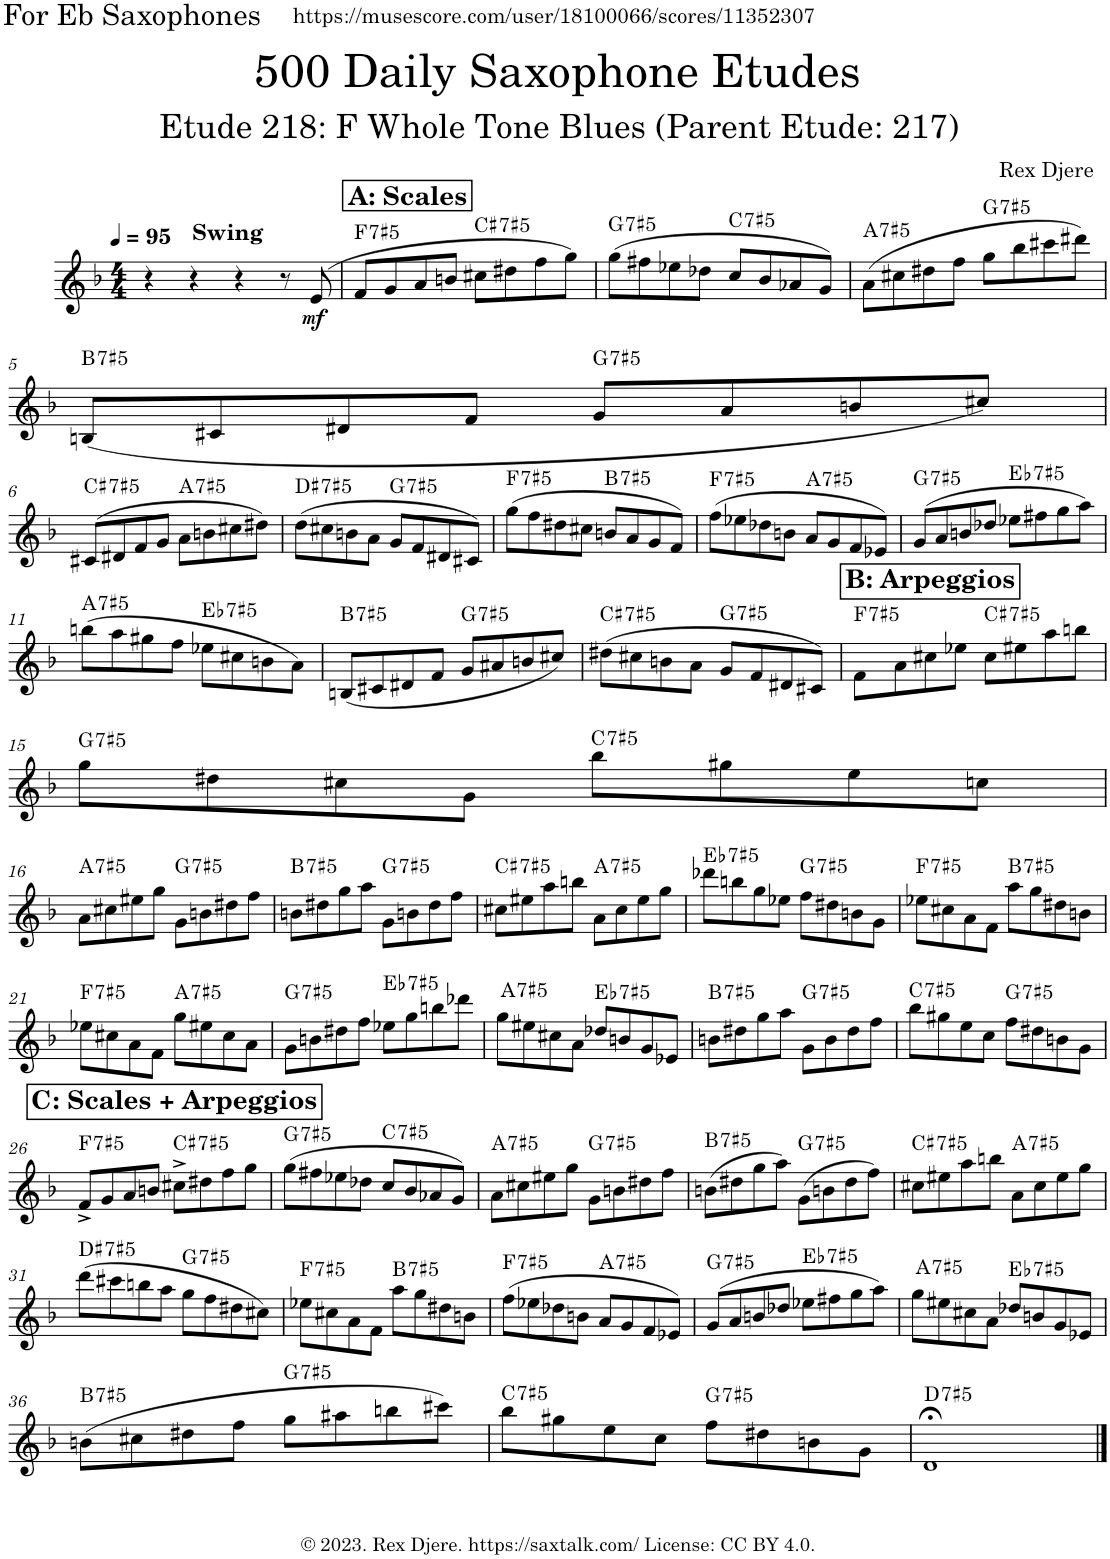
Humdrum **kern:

**kern	**dynam	**harte
*part1	*part1	*part1
*staff1	*staff1	*
*I"Alto Saxophone	*	*
*I'A. Sax.	*	*
*clefG2	*	*
*Trd5c9	*	*
*k[b-]	*	*
*M4/4	*	*
*MM95	*	*
=1	=1	=1
!LO:TX:a:B:t=Swing	!	!
4r	.	.
4r	.	.
4r	.	.
8r	.	.
!	!LO:DY:b	!
(8e/	mf	.
!!LO:REH:place=s1:a:B:cj:fs=14:t=A&colon; Scales
=2	=2	=2
!	!	!LO:H:kt=7
8f/L	.	F:(3,#5,b7)
8g/	.	.
8a/	.	.
8bn/J	.	.
!	!	!LO:H:kt=7
8cc#X\L	.	C#:(3,#5,b7)
8dd#X\	.	.
8ff\	.	.
8gg\J)	.	.
=3	=3	=3
!	!	!LO:H:kt=7
(8gg\L	.	G:(3,#5,b7)
8ff#X\	.	.
8ee-X\	.	.
8dd-X\J	.	.
!	!	!LO:H:kt=7
8cc/L	.	C:(3,#5,b7)
8b-/	.	.
8a-X/	.	.
8g/J)	.	.
=4	=4	=4
!	!	!LO:H:kt=7
(8a\L	.	A:(3,#5,b7)
8cc#X\	.	.
8dd#X\	.	.
8ff\J	.	.
!	!	!LO:H:kt=7
8gg\L	.	G:(3,#5,b7)
8bb-\	.	.
8ccc#X\	.	.
8ddd#X\J)	.	.
!!LO:LB:g=z
=5	=5	=5
!	!	!LO:H:kt=7
(8Bn/L	.	B:(3,#5,b7)
8c#X/	.	.
8d#X/	.	.
8f/J	.	.
!	!	!LO:H:kt=7
8g/L	.	G:(3,#5,b7)
8a/	.	.
8bn/	.	.
8cc#X/J)	.	.
!!LO:LB:g=z
=6	=6	=6
!	!	!LO:H:kt=7
(8c#X/L	.	C#:(3,#5,b7)
8d#X/	.	.
8f/	.	.
8g/J	.	.
!	!	!LO:H:kt=7
8a\L	.	A:(3,#5,b7)
8bn\	.	.
8cc#X\	.	.
8dd#X\J)	.	.
=7	=7	=7
!	!	!LO:H:kt=7
(8dd\L	.	D#:(3,#5,b7)
8cc#X\	.	.
8bn\	.	.
8a\J	.	.
!	!	!LO:H:kt=7
8g/L	.	G:(3,#5,b7)
8f/	.	.
8d#X/	.	.
8c#X/J)	.	.
=8	=8	=8
!	!	!LO:H:kt=7
(8gg\L	.	F:(3,#5,b7)
8ff\	.	.
8dd#X\	.	.
8cc#X\J	.	.
!	!	!LO:H:kt=7
8bn/L	.	B:(3,#5,b7)
8a/	.	.
8g/	.	.
8f/J)	.	.
=9	=9	=9
!	!	!LO:H:kt=7
(8ff\L	.	F:(3,#5,b7)
8ee-X\	.	.
8dd-X\	.	.
8bn\J	.	.
!	!	!LO:H:kt=7
8a/L	.	A:(3,#5,b7)
8g/	.	.
8f/	.	.
8e-X/J)	.	.
=10	=10	=10
!	!	!LO:H:kt=7
(8g/L	.	G:(3,#5,b7)
8a/	.	.
8bn/	.	.
8dd-X/J	.	.
!	!	!LO:H:kt=7
8ee-X\L	.	Eb:(3,#5,b7)
8ff#X\	.	.
8gg\	.	.
8aa\J)	.	.
!!LO:LB:g=z
=11	=11	=11
!	!	!LO:H:kt=7
(8bbn\L	.	A:(3,#5,b7)
8aa\	.	.
8gg#X\	.	.
8ff\J	.	.
!	!	!LO:H:kt=7
8ee-X\L	.	Eb:(3,#5,b7)
8cc#X\	.	.
8bn\	.	.
8a\J)	.	.
=12	=12	=12
!	!	!LO:H:kt=7
(8Bn/L	.	B:(3,#5,b7)
8c#X/	.	.
8d#X/	.	.
8f/J	.	.
!	!	!LO:H:kt=7
8g/L	.	G:(3,#5,b7)
8a#X/	.	.
8bn/	.	.
8cc#X/J)	.	.
=13	=13	=13
!	!	!LO:H:kt=7
(8dd#X\L	.	C#:(3,#5,b7)
8cc#X\	.	.
8bn\	.	.
8a\J	.	.
!	!	!LO:H:kt=7
8g/L	.	G:(3,#5,b7)
8f/	.	.
8d#X/	.	.
8c#X/J)	.	.
!!LO:REH:place=s1:a:B:cj:fs=14:t=B&colon; Arpeggios
=14	=14	=14
!	!	!LO:H:kt=7
8f\L	.	F:(3,#5,b7)
8a\	.	.
8cc#X\	.	.
8ee-X\J	.	.
!	!	!LO:H:kt=7
8cc#\L	.	C#:(3,#5,b7)
8ee#X\	.	.
8aa\	.	.
8bbn\J	.	.
!!LO:LB:g=z
=15	=15	=15
!	!	!LO:H:kt=7
8gg\L	.	G:(3,#5,b7)
8dd#X\	.	.
8cc#X\	.	.
8g\J	.	.
!	!	!LO:H:kt=7
8bb-\L	.	C:(3,#5,b7)
8gg#X\	.	.
8ee\	.	.
8ccn\J	.	.
!!LO:LB:g=z
=16	=16	=16
!	!	!LO:H:kt=7
8a\L	.	A:(3,#5,b7)
8cc#X\	.	.
8ee#X\	.	.
8gg\J	.	.
!	!	!LO:H:kt=7
8g\L	.	G:(3,#5,b7)
8bn\	.	.
8dd#X\	.	.
8ff\J	.	.
=17	=17	=17
!	!	!LO:H:kt=7
8bn\L	.	B:(3,#5,b7)
8dd#X\	.	.
8gg\	.	.
8aa\J	.	.
!	!	!LO:H:kt=7
8g\L	.	G:(3,#5,b7)
8bn\	.	.
8dd#\	.	.
8ff\J	.	.
=18	=18	=18
!	!	!LO:H:kt=7
8cc#X\L	.	C#:(3,#5,b7)
8ee#X\	.	.
8aa\	.	.
8bbn\J	.	.
!	!	!LO:H:kt=7
8a\L	.	A:(3,#5,b7)
8cc#\	.	.
8ee#\	.	.
8gg\J	.	.
=19	=19	=19
!	!	!LO:H:kt=7
8ddd-X\L	.	Eb:(3,#5,b7)
8bbn\	.	.
8gg\	.	.
8ee-X\J	.	.
!	!	!LO:H:kt=7
8ff\L	.	G:(3,#5,b7)
8dd#X\	.	.
8bn\	.	.
8g\J	.	.
=20	=20	=20
!	!	!LO:H:kt=7
8ee-X\L	.	F:(3,#5,b7)
8cc#X\	.	.
8a\	.	.
8f\J	.	.
!	!	!LO:H:kt=7
8aa\L	.	B:(3,#5,b7)
8gg\	.	.
8dd#X\	.	.
8bn\J	.	.
!!LO:LB:g=z
=21	=21	=21
!	!	!LO:H:kt=7
8ee-X\L	.	F:(3,#5,b7)
8cc#X\	.	.
8a\	.	.
8f\J	.	.
!	!	!LO:H:kt=7
8gg\L	.	A:(3,#5,b7)
8ee#X\	.	.
8cc#\	.	.
8a\J	.	.
=22	=22	=22
!	!	!LO:H:kt=7
8g\L	.	G:(3,#5,b7)
8bn\	.	.
8dd#X\	.	.
8ff\J	.	.
!	!	!LO:H:kt=7
8ee-X\L	.	Eb:(3,#5,b7)
8gg\	.	.
8bbn\	.	.
8ddd-X\J	.	.
=23	=23	=23
!	!	!LO:H:kt=7
8gg\L	.	A:(3,#5,b7)
8ee#X\	.	.
8cc#X\	.	.
8a\J	.	.
!	!	!LO:H:kt=7
8dd-X/L	.	Eb:(3,#5,b7)
8bn/	.	.
8g/	.	.
8e-X/J	.	.
=24	=24	=24
!	!	!LO:H:kt=7
8bn\L	.	B:(3,#5,b7)
8dd#X\	.	.
8gg\	.	.
8aa\J	.	.
!	!	!LO:H:kt=7
8g\L	.	G:(3,#5,b7)
8b\	.	.
8dd#\	.	.
8ff\J	.	.
=25	=25	=25
!	!	!LO:H:kt=7
8bb-\L	.	C:(3,#5,b7)
8gg#X\	.	.
8ee\	.	.
8cc\J	.	.
!	!	!LO:H:kt=7
8ff\L	.	G:(3,#5,b7)
8dd#X\	.	.
8bn\	.	.
8g\J	.	.
!!LO:LB:g=z
!!LO:REH:place=s1:a:B:cj:fs=14:t=C&colon; Scales + Arpeggios
=26	=26	=26
!	!	!LO:H:kt=7
8f^/L	.	F:(3,#5,b7)
8g/	.	.
8a/	.	.
8bn/J	.	.
!	!	!LO:H:kt=7
8cc#X^\L	.	C#:(3,#5,b7)
8dd#X\	.	.
8ff\	.	.
8gg\J	.	.
=27	=27	=27
!	!	!LO:H:kt=7
(8gg\L	.	G:(3,#5,b7)
8ff#X\	.	.
8ee-X\	.	.
8dd-X\J	.	.
!	!	!LO:H:kt=7
8cc/L	.	C:(3,#5,b7)
8b-/	.	.
8a-X/	.	.
8g/J)	.	.
=28	=28	=28
!	!	!LO:H:kt=7
8a\L	.	A:(3,#5,b7)
8cc#X\	.	.
8ee#X\	.	.
8gg\J	.	.
!	!	!LO:H:kt=7
8g\L	.	G:(3,#5,b7)
8bn\	.	.
8dd#X\	.	.
8ff\J	.	.
=29	=29	=29
!	!	!LO:H:kt=7
(8bn\L	.	B:(3,#5,b7)
8dd#X\	.	.
8gg\	.	.
8aa\J)	.	.
!	!	!LO:H:kt=7
(8g\L	.	G:(3,#5,b7)
8bn\	.	.
8dd#\	.	.
8ff\J)	.	.
=30	=30	=30
!	!	!LO:H:kt=7
8cc#X\L	.	C#:(3,#5,b7)
8ee#X\	.	.
8aa\	.	.
8bbn\J	.	.
!	!	!LO:H:kt=7
8a\L	.	A:(3,#5,b7)
8cc#\	.	.
8ee#\	.	.
8gg\J	.	.
!!LO:LB:g=z
=31	=31	=31
!	!	!LO:H:kt=7
(8ddd\L	.	D#:(3,#5,b7)
8ccc#X\	.	.
8bbn\	.	.
8aa\J	.	.
!	!	!LO:H:kt=7
8gg\L	.	G:(3,#5,b7)
8ff\	.	.
8dd#X\	.	.
8cc#X\J)	.	.
=32	=32	=32
!	!	!LO:H:kt=7
8ee-X\L	.	F:(3,#5,b7)
8cc#X\	.	.
8a\	.	.
8f\J	.	.
!	!	!LO:H:kt=7
8aa\L	.	B:(3,#5,b7)
8gg\	.	.
8dd#X\	.	.
8bn\J	.	.
=33	=33	=33
!	!	!LO:H:kt=7
(8ff\L	.	F:(3,#5,b7)
8ee-X\	.	.
8dd-X\	.	.
8bn\J	.	.
!	!	!LO:H:kt=7
8a/L	.	A:(3,#5,b7)
8g/	.	.
8f/	.	.
8e-X/J)	.	.
=34	=34	=34
!	!	!LO:H:kt=7
(8g/L	.	G:(3,#5,b7)
8a/	.	.
8bn/	.	.
8dd-X/J	.	.
!	!	!LO:H:kt=7
8ee-X\L	.	Eb:(3,#5,b7)
8ff#X\	.	.
8gg\	.	.
8aa\J)	.	.
=35	=35	=35
!	!	!LO:H:kt=7
8gg\L	.	A:(3,#5,b7)
8ee#X\	.	.
8cc#X\	.	.
8a\J	.	.
!	!	!LO:H:kt=7
8dd-X/L	.	Eb:(3,#5,b7)
8bn/	.	.
8g/	.	.
8e-X/J	.	.
!!LO:LB:g=z
=36	=36	=36
!	!	!LO:H:kt=7
(8bn\L	.	B:(3,#5,b7)
8cc#X\	.	.
8dd#X\	.	.
8ff\J	.	.
!	!	!LO:H:kt=7
8gg\L	.	G:(3,#5,b7)
8aa#X\	.	.
8bbn\	.	.
8ccc#X\J)	.	.
=37	=37	=37
!	!	!LO:H:kt=7
8bb-\L	.	C:(3,#5,b7)
8gg#X\	.	.
8ee\	.	.
8cc\J	.	.
!	!	!LO:H:kt=7
8ff\L	.	G:(3,#5,b7)
8dd#X\	.	.
8bn\	.	.
8g\J	.	.
=38	=38	=38
!	!	!LO:H:kt=7
1d;<	.	D:(3,#5,b7)
==	==	==
*-	*-	*-
